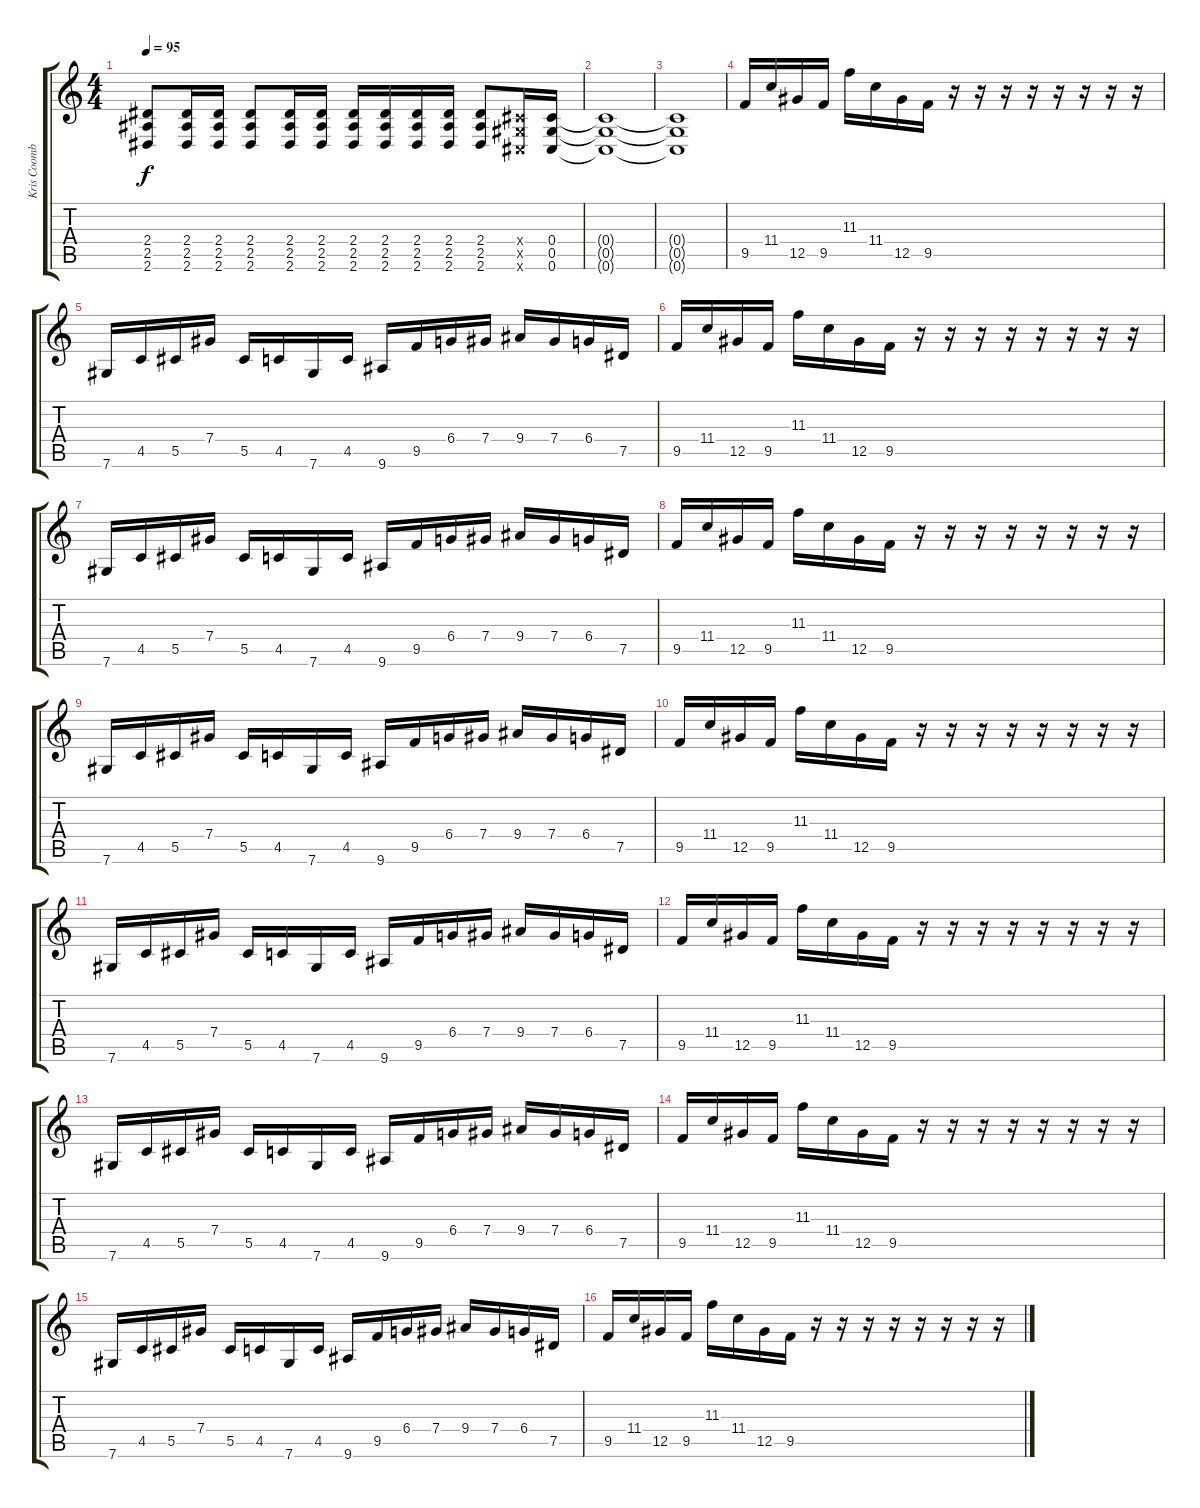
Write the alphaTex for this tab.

\track ("Kris Coombs" "Kris Coomb") {instrument distortionguitar}
\staff {score tabs}
\tuning (Eb4 Bb3 Gb3 Db3 Ab2 Db2) {hide}
\ts (4 4)
\tempo 95
\clef g2
\ks c
(2.4{t} 2.5{t} 2.6{t}).8{dy f} (2.4 2.5 2.6).16 (2.4 2.5 2.6).16 (2.4 2.5 2.6).8 (2.4 2.5 2.6).16 (2.4 2.5 2.6).16 (2.4 2.5 2.6).16 (2.4 2.5 2.6).16 (2.4 2.5 2.6).16 (2.4 2.5 2.6).16 (2.4 2.5 2.6).8 (0.4{x} 0.5{x} 0.6{x}).16 (0.4 0.5 0.6).16 |
(0.4{t} 0.5{t} 0.6{t}).1 |
(0.4{t} 0.5{t} 0.6{t}).1 |
9.5.16 11.4.16 12.5.16 9.5.16 11.3.16 11.4.16 12.5.16 9.5.16 r.16 r.16 r.16 r.16 r.16 r.16 r.16 r.16 |
7.6.16 4.5.16 5.5.16 7.4.16 5.5.16 4.5.16 7.6.16 4.5.16 9.6.16 9.5.16 6.4.16 7.4.16 9.4.16 7.4.16 6.4.16 7.5.16 |
9.5.16 11.4.16 12.5.16 9.5.16 11.3.16 11.4.16 12.5.16 9.5.16 r.16 r.16 r.16 r.16 r.16 r.16 r.16 r.16 |
7.6.16 4.5.16 5.5.16 7.4.16 5.5.16 4.5.16 7.6.16 4.5.16 9.6.16 9.5.16 6.4.16 7.4.16 9.4.16 7.4.16 6.4.16 7.5.16 |
9.5.16 11.4.16 12.5.16 9.5.16 11.3.16 11.4.16 12.5.16 9.5.16 r.16 r.16 r.16 r.16 r.16 r.16 r.16 r.16 |
7.6.16 4.5.16 5.5.16 7.4.16 5.5.16 4.5.16 7.6.16 4.5.16 9.6.16 9.5.16 6.4.16 7.4.16 9.4.16 7.4.16 6.4.16 7.5.16 |
9.5.16 11.4.16 12.5.16 9.5.16 11.3.16 11.4.16 12.5.16 9.5.16 r.16 r.16 r.16 r.16 r.16 r.16 r.16 r.16 |
7.6.16 4.5.16 5.5.16 7.4.16 5.5.16 4.5.16 7.6.16 4.5.16 9.6.16 9.5.16 6.4.16 7.4.16 9.4.16 7.4.16 6.4.16 7.5.16 |
9.5.16 11.4.16 12.5.16 9.5.16 11.3.16 11.4.16 12.5.16 9.5.16 r.16 r.16 r.16 r.16 r.16 r.16 r.16 r.16 |
7.6.16 4.5.16 5.5.16 7.4.16 5.5.16 4.5.16 7.6.16 4.5.16 9.6.16 9.5.16 6.4.16 7.4.16 9.4.16 7.4.16 6.4.16 7.5.16 |
9.5.16 11.4.16 12.5.16 9.5.16 11.3.16 11.4.16 12.5.16 9.5.16 r.16 r.16 r.16 r.16 r.16 r.16 r.16 r.16 |
7.6.16 4.5.16 5.5.16 7.4.16 5.5.16 4.5.16 7.6.16 4.5.16 9.6.16 9.5.16 6.4.16 7.4.16 9.4.16 7.4.16 6.4.16 7.5.16 |
9.5.16 11.4.16 12.5.16 9.5.16 11.3.16 11.4.16 12.5.16 9.5.16 r.16 r.16 r.16 r.16 r.16 r.16 r.16 r.16
